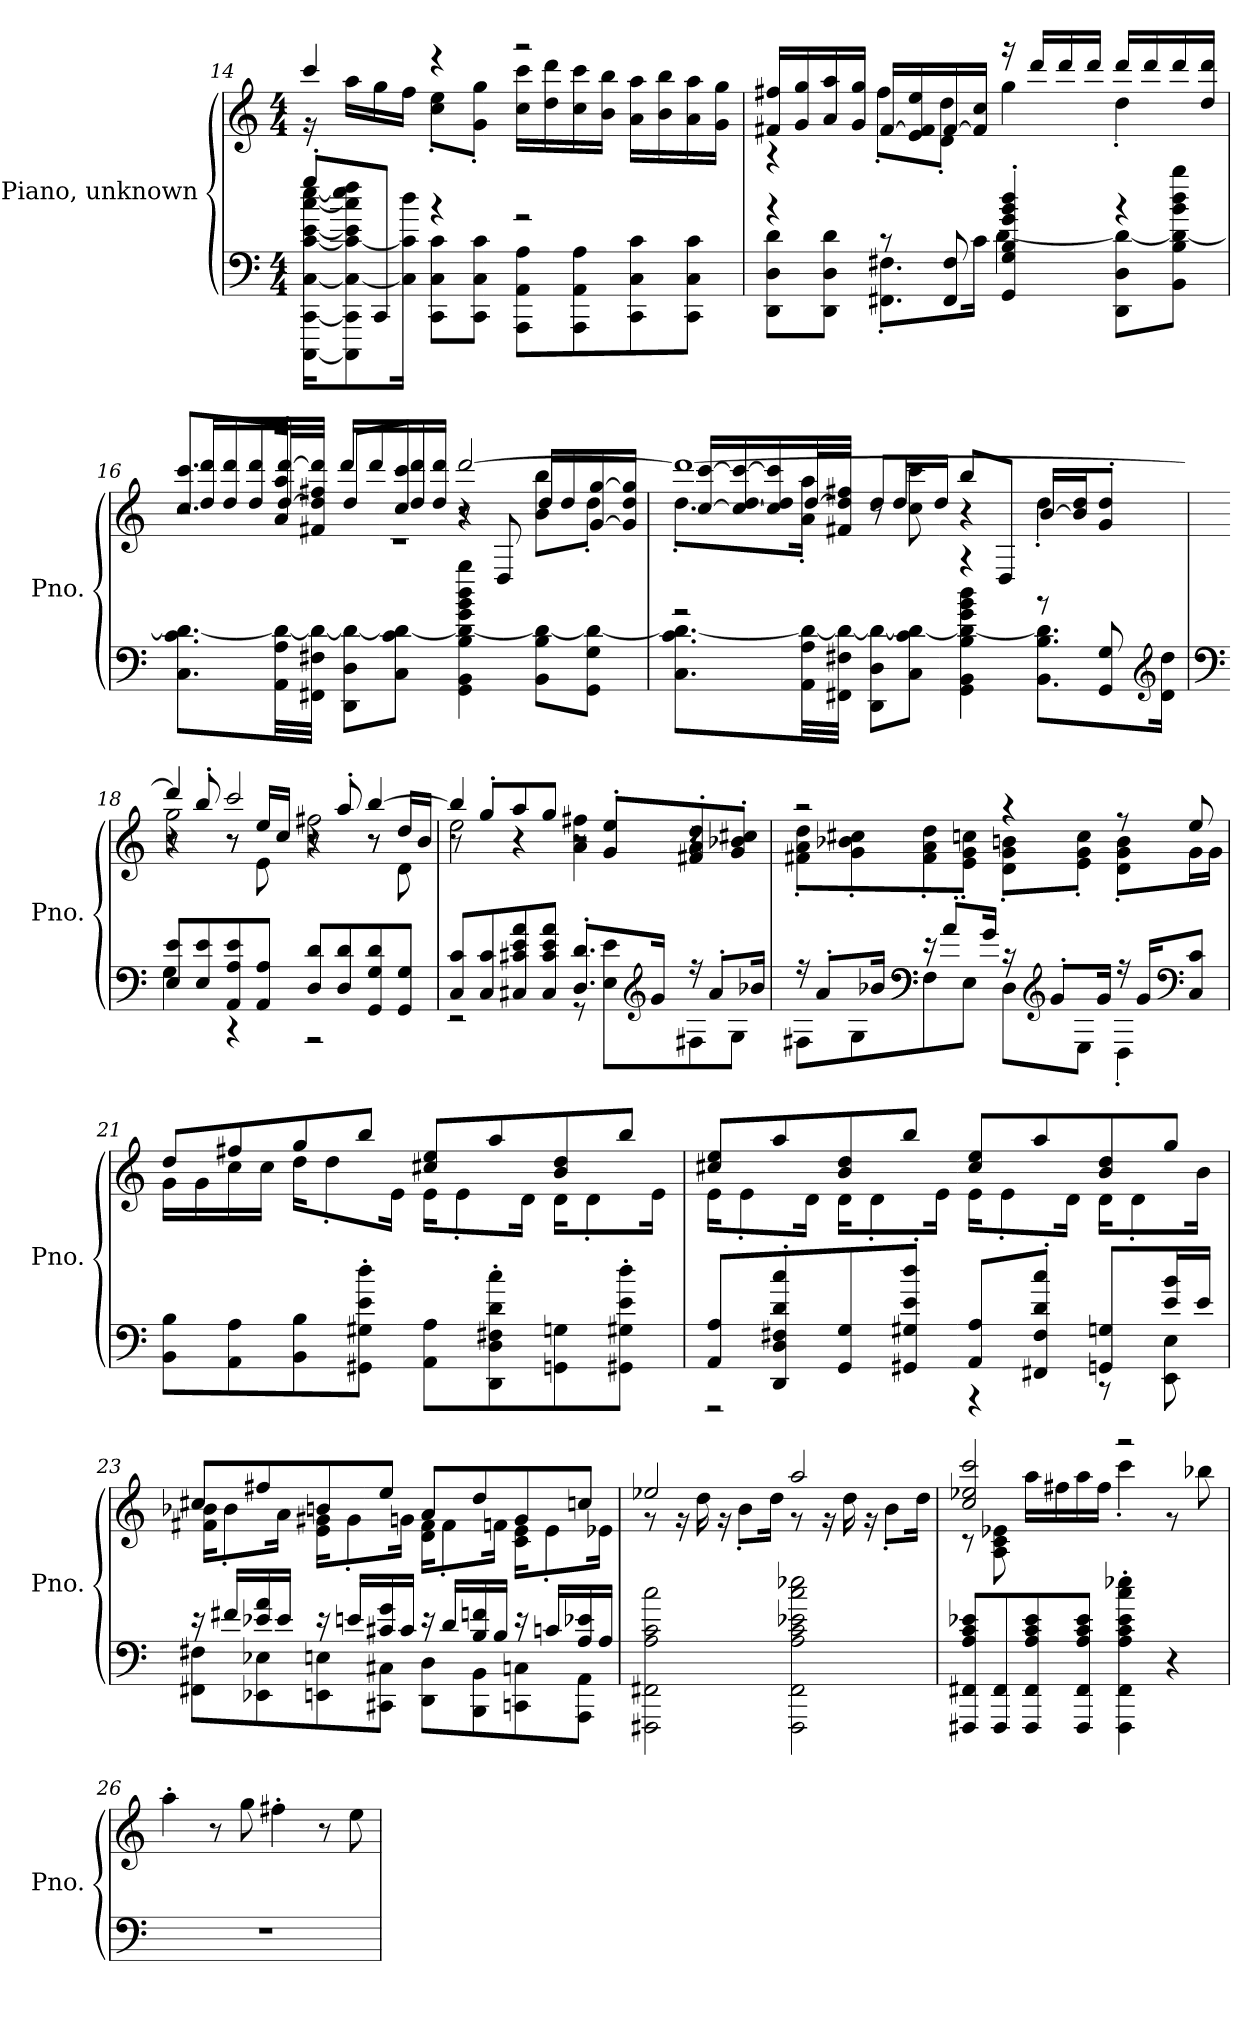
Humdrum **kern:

**kern	**kern
*part1	*part1
*staff2	*staff1
*I"Piano, unknown	*
*I'Pno.	*
*clefF4	*clefG2
*k[]	*k[]
*M4/4	*M4/4
=14	=14
*^	*^
8gg'/L	[16CCC\ [16CC\ [16C\ [16c\ [16e\ [16cc\ [16ee\KL	4ccc/	16r
.	8CCC\] 8CC\] 8C\_ 8c\_ 8e\] 8cc\] 8ee\] 8ff\	.	16aa\LL
8CC/J	.	.	16gg\
.	16C\] 16c\] 16dd\Jk	.	16ff\JJ
4r	8CC\ 8C\ 8c\L	4r	8cc\' 8ee\'L
.	8CC\ 8C\ 8c\J	.	8g\' 8gg\'J
2r	8AAA\ 8AA\ 8A\L	2r	16cc\ 16ccc\LL
.	.	.	16dd\ 16ddd\
.	8AAA\ 8AA\ 8A\	.	16cc\ 16ccc\
.	.	.	16b\ 16bb\JJ
.	8CC\ 8C\ 8c\	.	16a\ 16aa\LL
.	.	.	16b\ 16bb\
.	8CC\ 8C\ 8c\J	.	16a\ 16aa\
.	.	.	16g\ 16gg\JJ
!!LO:LB:g=z	!!
=15	=15	=15	=15
4r	8DD\ 8D\ 8d\L	16f#X/ 16ff#X/LL	4r
.	.	16g/ 16gg/	.
.	8DD\ 8D\ 8d\J	16a/ 16aa/	.
.	.	16g/ 16gg/JJ	.
8r	8.FF#X\' 8.F#X\'L	[16f#/LL	8ff#'\L
.	.	16e/ 16f#/] 16ee/	.
8FF#/ 8F#/	.	[16f#/	8d\' 8dd\'J
.	16c\Jk	16f#/] 16cc/JJ	.
4GG/' 4G/' 4B/' 4g/' 4b/' 4dd/'	[4d\	16r	4gg\
.	.	16ddd/LL	.
.	.	16ddd/	.
.	.	16ddd/JJ	.
4r	8DD\ 8D\ 8d\_L	16ddd/LL	4dd'\
.	.	16ddd/	.
.	8BB\ 8B\ 8d\_ 8b\ 8dd\ 8bb\J	16ddd/	.
.	.	16dd/ 16ddd/JJ	.
=16	=16	=16	=16
*	*	*	*^
1r	8.C\ 8.c\ 8.d\_L	8.cc/ 8.ccc/L	2r	16dd/ 16ddd/LL
.	.	.	.	16dd/ 16ddd/
.	.	.	.	16dd/ 16ddd/
.	32AA\ 32A\ 32d\_LL	16a/' 16aa/'Jk	.	[32dd/ [32ddd/L
.	32FF#X\ 32F#X\ 32d\_JJJ	.	.	32f#X/ 32dd/] 32ff#X/ 32ddd/]JJJ
.	8DD\ 8D\ 8d\_L	8dd/L	.	16ddd/LL
.	.	.	.	16ddd/
.	8C\ 8c\ 8d\_J	8cc/ 8ccc/J	.	16dd/ 16ddd/
.	.	.	.	16dd/ 16ddd/JJ
.	4GG\ 4BB\ 4B\ 4d\_ 4g\ 4b\ 4dd\ 4bb\	[2ddd/	4r	8r
.	.	.	.	8D/
.	8BB\ 8B\ 8d\_L	.	8b\ 8bb\L	16dd/LL
.	.	.	.	16dd/
.	8GG\ 8G\ 8d\_J	.	8dd'\J	[16g/ [16gg/
.	.	.	.	16g/] 16dd/ 16gg/]JJ
!!LO:LB:g=z	!!	!!
=17	=17	=17	=17	=17
2r	8.C\ 8.c\ 8.d\_L	1ddd_	8.dd'\L	[16cc/ [16ccc/LL
.	.	.	.	16cc/_ 16dd/ 16ccc/_
.	.	.	.	16cc/] 16dd/ 16ccc/]
.	32AA\ 32A\ 32d\_LL	.	16a\' 16aa\'Jk	[32dd/L
.	32FF#X\ 32F#X\ 32d\_JJJ	.	.	32f#X/ 32dd/] 32ff#X/JJJ
.	8DD\ 8D\ 8d\_L	.	8r	8dd/L
.	8C\ 8c\ 8d\_J	.	8cc\ 8ccc\	16dd/L
.	.	.	.	16dd/JJ
4r	4GG\ 4BB\ 4B\ 4d\_ 4g\ 4b\ 4dd\	.	4r	8bb/L
.	.	.	.	8D/J
8r	8.BB\ 8.B\ 8.d\]L	.	4dd'\	[16b/LL
.	.	.	.	16b/] 16dd/J
8GG/ 8G/	.	.	.	8g/' 8dd/'J
*clefG2	*	*	*	*
.	16d\ 16dd\Jk	.	.	.
*	*	*v	*v	*v
=18	=18	=18
*clefF4	*	*
*	*	*^
*	*	*	*^
*	*	*	*	*^
8E/ 8e/L	4G\	4ddd/]	2gg\	8r	4r
8E/ 8e/	.	.	.	8bb'/	.
8AA/ 8A/ 8e/	4r	2ccc/	.	8r	8r
8AA/ 8A/J	.	.	.	16ee/LL	8e\
.	.	.	.	16cc/JJ	.
8D/ 8d/L	2r	.	2ff#X\	8r	4r
8D/ 8d/	.	.	.	8aa'/	.
8GG/ 8G/ 8d/	.	[4bb/	.	8r	8r
8GG/ 8G/J	.	.	.	16dd/LL	8d\
.	.	.	.	16b/JJ	.
*	*	*	*	*v	*v
!!LO:LB:g=z
=19	=19	=19	=19	=19
8C/ 8c/L	2r	4bb/]	2ee\	8r
8C/ 8c/	.	.	.	8gg'/L
8C#X/ 8c#X/ 8e/ 8a/	.	4r	.	8aa/
8C#/ 8c#/ 8e/ 8a/J	.	.	.	8gg/J
8.D/' 8.d/'L	8r	2r	4a\ 4ff#X\	8r
.	8E\ 8e\L	.	.	8g/' 8ee/'L
*clefG2	*	*	*	*
16g/Jk	.	.	.	.
16r	8F#X\	.	4r	8f#X/' 8a/' 8dd/'
8a'/L	.	.	.	.
.	8G\J	.	.	8g/' 8b-X/' 8cc#X/'J
16b-X/Jk	.	.	.	.
*	*	*	*v	*v
=20	=20	=20	=20
16r	8F#X\L	2r	8f#X\' 8a\' 8dd\'L
8a'/L	.	.	.
.	8G\	.	8g\' 8b-X\' 8cc#X\'
16b-X/Jk	.	.	.
*clefF4	*	*	*
16r	8F#\	.	8f#\' 8a\' 8dd\'
8a'/L	.	.	.
.	8E\J	.	8e\' 8g\' 8ccn\'J
16g/Jk	.	.	.
16r	8D\L	4r	8d\' 8g\' 8bn\'L
*clefG2	*	*	*
8g'/L	.	.	.
.	8E\J	.	8e\' 8g\' 8cc\'J
16g/Jk	.	.	.
16r	4D'\	8r	8d\' 8g\' 8b\'L
16g/KL	.	.	.
*clefF4	*	*	*
8C/ 8c/J	.	8ee/	16g\L
.	.	.	16g\JJ
*v	*v	*	*
!!LO:LB:g=z	!!
=21	=21	=21
8BB\ 8B\L	8dd/L	16g\LL
.	.	16g\
8AA\ 8A\	8ff#X/	16cc\
.	.	16cc\JJ
8BB\ 8B\	8gg/	16dd\KL
.	.	8dd'\
8GG#X\' 8G#X\' 8e\' 8dd\'J	8bb/J	.
.	.	16e\Jk
8AA\ 8A\L	8cc#X/ 8ee/L	16e\KL
.	.	8e'\
8DD\' 8D\' 8F#X\' 8d\' 8cc\'	8aa/	.
.	.	16d\Jk
8GGn\ 8Gn\	8b/ 8dd/	16d\KL
.	.	8d'\
8GG#X\' 8G#X\' 8e\' 8dd\'J	8bb/J	.
.	.	16e\Jk
=22	=22	=22
*^	*	*
8AA/ 8A/L	2r	8cc#X/ 8ee/L	16e\KL
.	.	.	8e'\
8DD/' 8D/' 8F#X/' 8d/' 8cc/'	.	8aa/	.
.	.	.	16d\Jk
8GG/ 8G/	.	8b/ 8dd/	16d\KL
.	.	.	8d'\
8GG#X/' 8G#X/' 8e/' 8dd/'J	.	8bb/J	.
.	.	.	16e\Jk
8AA/ 8A/L	4r	8cc#/ 8ee/L	16e\KL
.	.	.	8e'\
8FF#X/' 8F#/' 8d/' 8cc/'J	.	8aa/	.
.	.	.	16d\Jk
8GGn/ 8Gn/L	8r	8b/ 8dd/	16d\KL
.	.	.	8d'\
16e/ 16b/L	8EE\ 8E\	8gg/J	.
16e/JJ	.	.	16b\Jk
!!LO:LB:g=z	!!
=23	=23	=23	=23
16r	8FF#X\ 8F#X\L	8cc#X/L	16f#X\ 16b-X\KL
16f#X/LL	.	.	8b-'\
16e-X/ 16a/	8EE-X\ 8E-X\	8ff#X/	.
16e-/JJ	.	.	16a\Jk
16r	8EEn\ 8En\	8bn/	16e\ 16g#X\KL
16en/LL	.	.	8g#'\
16c#X/ 16g/	8CC#X\ 8C#X\J	8ee/J	.
16c#/JJ	.	.	16gn\Jk
16r	8DD\ 8D\L	8a/L	16d\ 16f#\KL
16d/LL	.	.	8f#'\
16B/ 16fn/	8BBB\ 8BB\	8dd/	.
16B/JJ	.	.	16fn\Jk
16r	8CCn\ 8Cn\	8g/	16c\ 16e\KL
16cn/LL	.	.	8e'\
16A/ 16e-X/	8AAA\ 8AA\J	8ccn/J	.
16A/JJ	.	.	16e-X\Jk
*v	*v	*	*
=24	=24	=24
2FFF#X\ 2FF#X\ 2A\ 2c\ 2cc\	2ee-X/	8r
.	.	16r
.	.	16dd\
.	.	16r
.	.	8b'\L
.	.	16dd\Jk
2FFF#\ 2FF#\ 2A\ 2c\ 2e-X\ 2cc\ 2ee-X\	2aa/	8r
.	.	16r
.	.	16dd\
.	.	16r
.	.	8b'\L
.	.	16dd\Jk
!!LO:PB:g=z	!!
=25	=25	=25
8FFF#X/ 8FF#X/ 8A/ 8c/ 8e-X/L	2cc/ 2ee-X/ 2ccc/	8r
8FFF#/ 8FF#/	.	8A\ 8c\ 8e-X\
8FFF#/ 8FF#/ 8A/ 8c/ 8e-/	.	16aa\LL
.	.	16ff#X\
8FFF#/ 8FF#/ 8A/ 8c/ 8e-/J	.	16aa\
.	.	16ff#\JJ
4FFF#\' 4FF#\' 4A\' 4c\' 4e-\' 4cc\' 4ee-X\'	2r	4ccc'\
4r	.	8r
.	.	8bb-X\
*	*v	*v
=26	=26
1r	4aa'\
.	8r
.	8gg\
.	4ff#X'\
.	8r
.	8ee\
=	=
*-	*-
